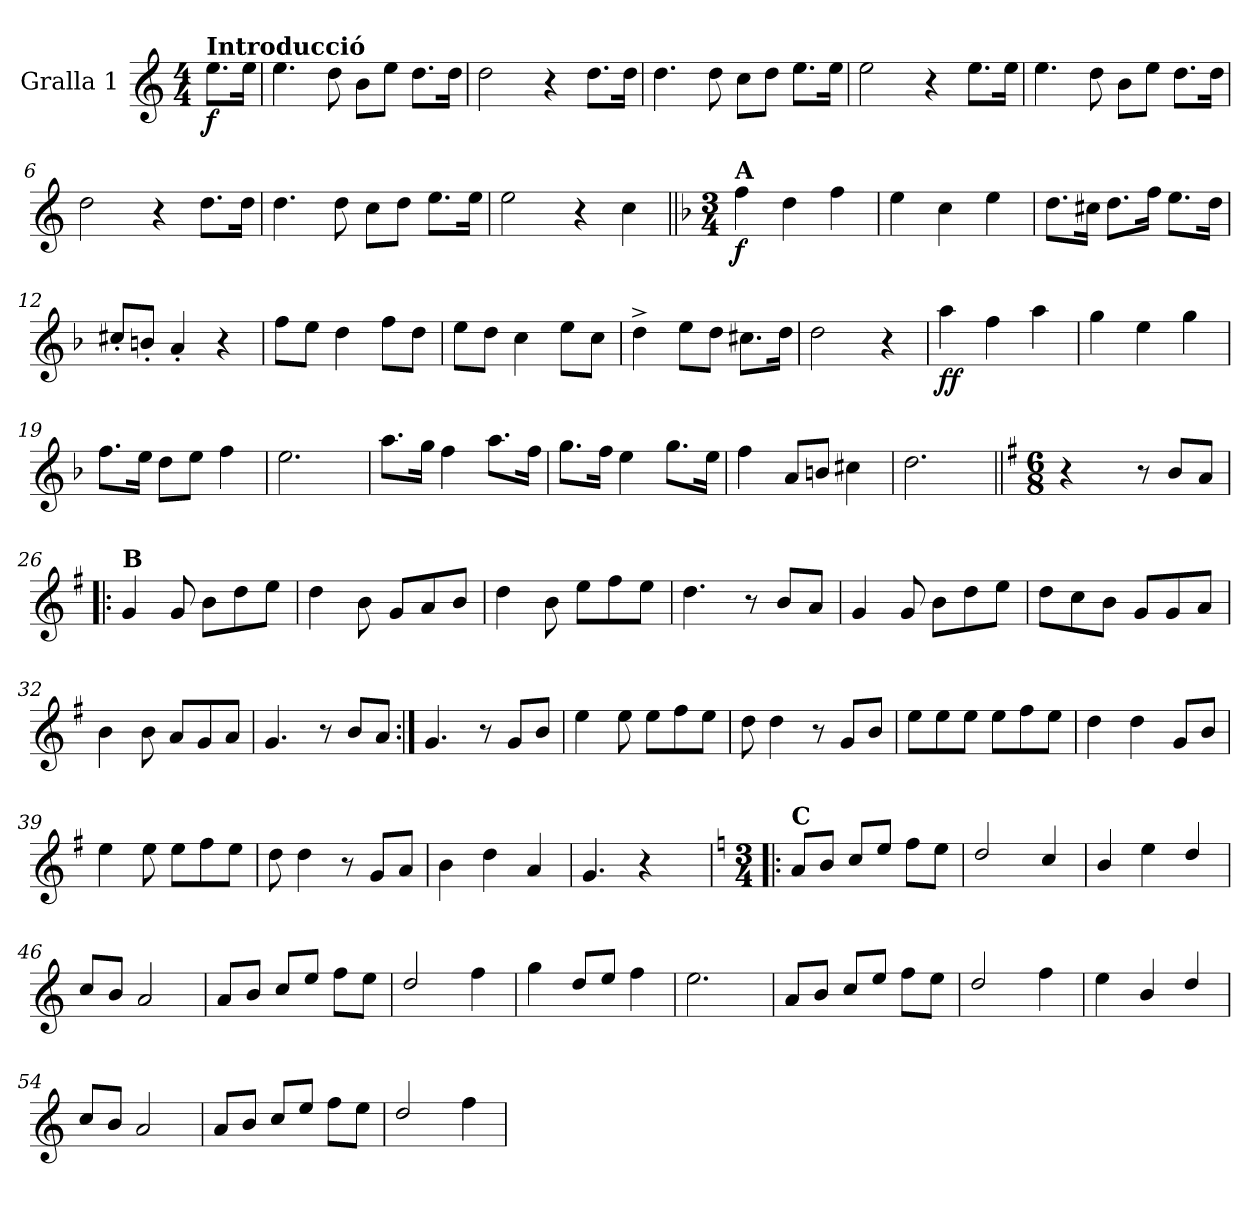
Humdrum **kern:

**kern	**dynam
*part1	*part1
*staff1	*staff1
*I"Gralla 1	*
*clefG2	*
*k[]	*
*M4/4	*
=	=
!LO:TX:a:B:t=Introducció	!
!	!LO:DY:b
8.ee\L	f
*MM90	*
16ee\Jk	.
=1	=1
4.ee\	.
8dd\	.
8b\L	.
8ee\J	.
8.dd\L	.
16dd\Jk	.
=2	=2
2dd\	.
*MM100	*
4r	.
8.dd\L	.
16dd\Jk	.
=3	=3
4.dd\	.
8dd\	.
8cc\L	.
8dd\J	.
8.ee\L	.
16ee\Jk	.
=4	=4
2ee\	.
4r	.
8.ee\L	.
16ee\Jk	.
=5	=5
4.ee\	.
8dd\	.
8b\L	.
8ee\J	.
8.dd\L	.
16dd\Jk	.
=6	=6
2dd\	.
4r	.
8.dd\L	.
16dd\Jk	.
!!LO:LB:g=z
=7	=7
4.dd\	.
8dd\	.
8cc\L	.
8dd\J	.
8.ee\L	.
16ee\Jk	.
=8	=8
2ee\	.
4r	.
4cc\	.
=9||	=9||
*k[b-]	*
*M3/4	*
!LO:TX:a:B:t=A	!
!	!LO:DY:b
4ff\	f
4dd\	.
4ff\	.
=10	=10
4ee\	.
4cc\	.
4ee\	.
=11	=11
8.dd\L	.
16cc#X\Jk	.
8.dd\L	.
16ff\Jk	.
8.ee\L	.
16dd\Jk	.
=12	=12
8cc#X'/L	.
8bn'/J	.
4a'/	.
4r	.
=13	=13
8ff\L	.
8ee\J	.
4dd\	.
8ff\L	.
8dd\J	.
=14	=14
8ee\L	.
8dd\J	.
4cc\	.
8ee\L	.
8cc\J	.
!!LO:LB:g=z
=15	=15
4dd^\	.
8ee\L	.
8dd\J	.
8.cc#X\L	.
16dd\Jk	.
=16	=16
2dd\	.
4r	.
=17	=17
!	!LO:DY:b
4aa\	ff
4ff\	.
4aa\	.
=18	=18
4gg\	.
4ee\	.
*MM225	*
4gg\	.
=19	=19
8.ff\L	.
16ee\Jk	.
8dd\L	.
8ee\J	.
4ff\	.
=20	=20
2.ee\	.
=21	=21
8.aa\L	.
16gg\Jk	.
4ff\	.
8.aa\L	.
16ff\Jk	.
=22	=22
8.gg\L	.
16ff\Jk	.
4ee\	.
8.gg\L	.
16ee\Jk	.
=23	=23
4ff\	.
8a/L	.
8bn/J	.
4cc#X\	.
=24	=24
2.dd\	.
!!LO:LB:g=z
=25||	=25||
*k[f#]	*
*M6/8	*
4r	.
8ryy	.
8r	.
8b/L	.
8a/J	.
=26!|:	=26!|:
!LO:TX:a:B:t=B	!
4g/	.
8g/	.
8b\L	.
8dd\	.
8ee\J	.
=27	=27
4dd\	.
8b\	.
8g/L	.
8a/	.
8b/J	.
=28	=28
4dd\	.
8b\	.
8ee\L	.
8ff#\	.
8ee\J	.
=29	=29
4.dd\	.
8r	.
8b/L	.
8a/J	.
=30	=30
4g/	.
8g/	.
8b\L	.
8dd\	.
8ee\J	.
=31	=31
8dd\L	.
8cc\	.
8b\J	.
8g/L	.
8g/	.
8a/J	.
=32	=32
4b\	.
8b\	.
8a/L	.
8g/	.
8a/J	.
!!LO:LB:g=z
=33	=33
4.g/	.
8r	.
8b/L	.
8a/J	.
=34:|!	=34:|!
4.g/	.
8r	.
8g/L	.
8b/J	.
=35	=35
4ee\	.
8ee\	.
8ee\L	.
8ff#\	.
8ee\J	.
=36	=36
8dd\	.
4dd\	.
8r	.
8g/L	.
8b/J	.
=37	=37
8ee\L	.
8ee\	.
8ee\J	.
8ee\L	.
8ff#\	.
8ee\J	.
=38	=38
4dd\	.
4dd\	.
8g/L	.
8b/J	.
=39	=39
4ee\	.
8ee\	.
8ee\L	.
8ff#\	.
8ee\J	.
=40	=40
8dd\	.
4dd\	.
8r	.
8g/L	.
8a/J	.
=41	=41
4b\	.
4dd\	.
4a/	.
!!LO:LB:g=z
=42	=42
4.g/	.
4r	.
8ryy	.
=43!|:	=43!|:
*k[]	*
*M3/4	*
*MM125	*
!LO:TX:a:B:t=C	!
8a/L	.
8b/J	.
8cc/L	.
8ee/J	.
8ff\L	.
8ee\J	.
=44	=44
2dd/	.
4cc/	.
=45	=45
4b/	.
4ee\	.
4dd/	.
=46	=46
8cc/L	.
8b/J	.
2a/	.
=47	=47
8a/L	.
8b/J	.
8cc/L	.
8ee/J	.
8ff\L	.
8ee\J	.
=48	=48
2dd/	.
4ff\	.
=49	=49
4gg\	.
8dd/L	.
8ee/J	.
4ff\	.
=50	=50
2.ee\	.
=51	=51
8a/L	.
8b/J	.
8cc/L	.
8ee/J	.
8ff\L	.
8ee\J	.
=52	=52
2dd/	.
4ff\	.
!!LO:LB:g=z
=53	=53
4ee\	.
4b/	.
4dd/	.
=54	=54
8cc/L	.
8b/J	.
2a/	.
=55	=55
8a/L	.
8b/J	.
8cc/L	.
8ee/J	.
8ff\L	.
8ee\J	.
=56	=56
2dd/	.
4ff\	.
=	=
*-	*-
